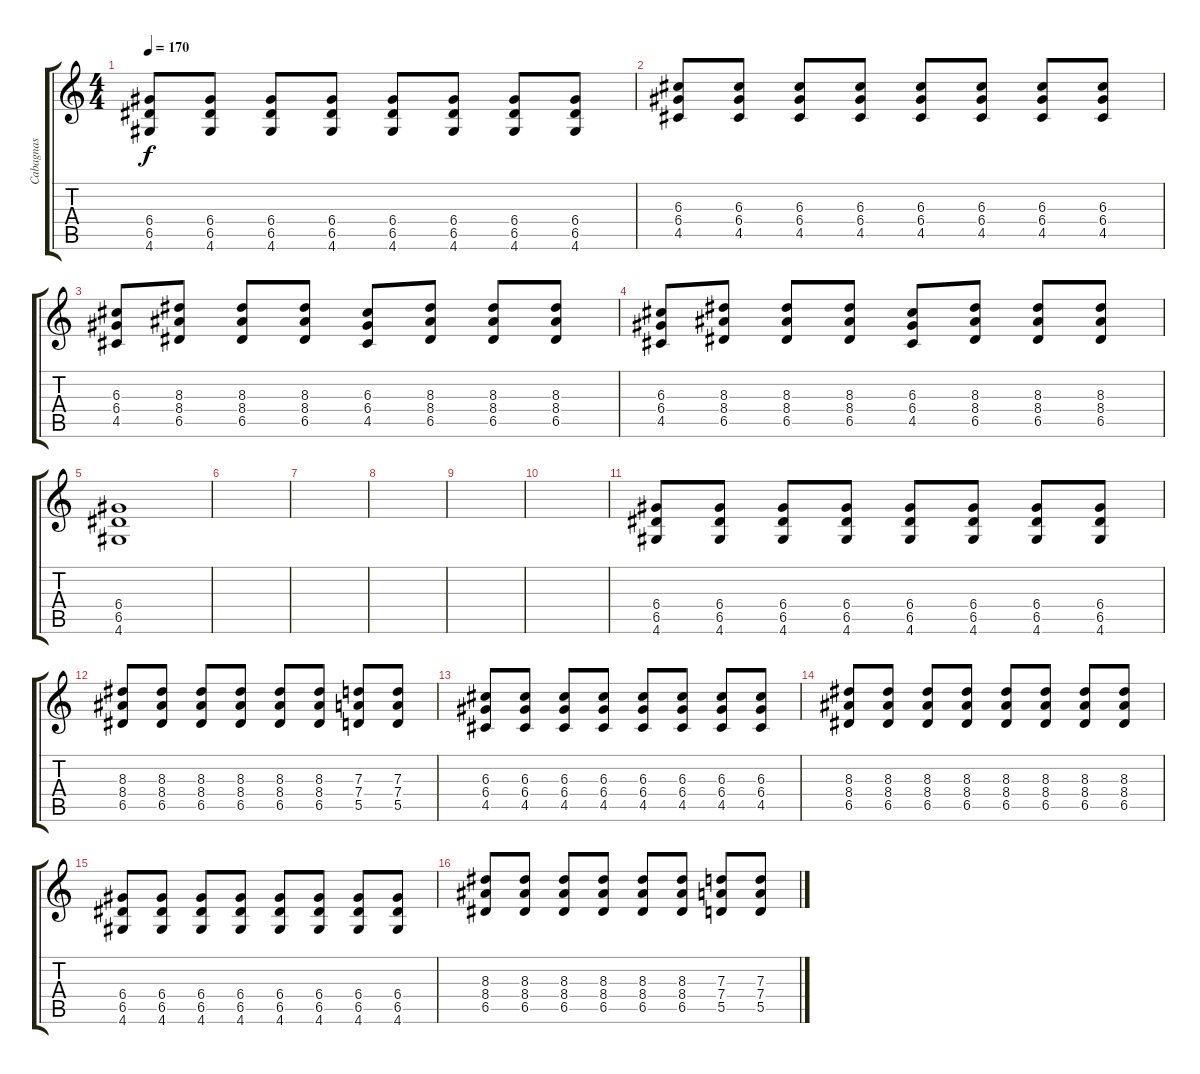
\track ("Cabagnas" "Cabagnas") {instrument overdrivenguitar}
\staff {score tabs}
\tuning (E4 B3 G3 D3 A2 E2) {hide}
\ts (4 4)
\tempo 170
\clef g2
\ks c
(6.4 6.5 4.6).8{dy f} (6.4 6.5 4.6).8 (6.4 6.5 4.6).8 (6.4 6.5 4.6).8 (6.4 6.5 4.6).8 (6.4 6.5 4.6).8 (6.4 6.5 4.6).8 (6.4 6.5 4.6).8 |
(6.3 6.4 4.5).8 (6.3 6.4 4.5).8 (6.3 6.4 4.5).8 (6.3 6.4 4.5).8 (6.3 6.4 4.5).8 (6.3 6.4 4.5).8 (6.3 6.4 4.5).8 (6.3 6.4 4.5).8 |
(6.3 6.4 4.5).8 (8.3 8.4 6.5).8 (8.3 8.4 6.5).8 (8.3 8.4 6.5).8 (6.3 6.4 4.5).8 (8.3 8.4 6.5).8 (8.3 8.4 6.5).8 (8.3 8.4 6.5).8 |
(6.3 6.4 4.5).8 (8.3 8.4 6.5).8 (8.3 8.4 6.5).8 (8.3 8.4 6.5).8 (6.3 6.4 4.5).8 (8.3 8.4 6.5).8 (8.3 8.4 6.5).8 (8.3 8.4 6.5).8 |
(6.4 6.5 4.6).1 |
|
|
|
|
|
(6.4 6.5 4.6).8 (6.4 6.5 4.6).8 (6.4 6.5 4.6).8 (6.4 6.5 4.6).8 (6.4 6.5 4.6).8 (6.4 6.5 4.6).8 (6.4 6.5 4.6).8 (6.4 6.5 4.6).8 |
(8.3 8.4 6.5).8 (8.3 8.4 6.5).8 (8.3 8.4 6.5).8 (8.3 8.4 6.5).8 (8.3 8.4 6.5).8 (8.3 8.4 6.5).8 (7.3 7.4 5.5).8 (7.3 7.4 5.5).8 |
(6.3 6.4 4.5).8 (6.3 6.4 4.5).8 (6.3 6.4 4.5).8 (6.3 6.4 4.5).8 (6.3 6.4 4.5).8 (6.3 6.4 4.5).8 (6.3 6.4 4.5).8 (6.3 6.4 4.5).8 |
(8.3 8.4 6.5).8 (8.3 8.4 6.5).8 (8.3 8.4 6.5).8 (8.3 8.4 6.5).8 (8.3 8.4 6.5).8 (8.3 8.4 6.5).8 (8.3 8.4 6.5).8 (8.3 8.4 6.5).8 |
(6.4 6.5 4.6).8 (6.4 6.5 4.6).8 (6.4 6.5 4.6).8 (6.4 6.5 4.6).8 (6.4 6.5 4.6).8 (6.4 6.5 4.6).8 (6.4 6.5 4.6).8 (6.4 6.5 4.6).8 |
(8.3 8.4 6.5).8 (8.3 8.4 6.5).8 (8.3 8.4 6.5).8 (8.3 8.4 6.5).8 (8.3 8.4 6.5).8 (8.3 8.4 6.5).8 (7.3 7.4 5.5).8 (7.3 7.4 5.5).8
